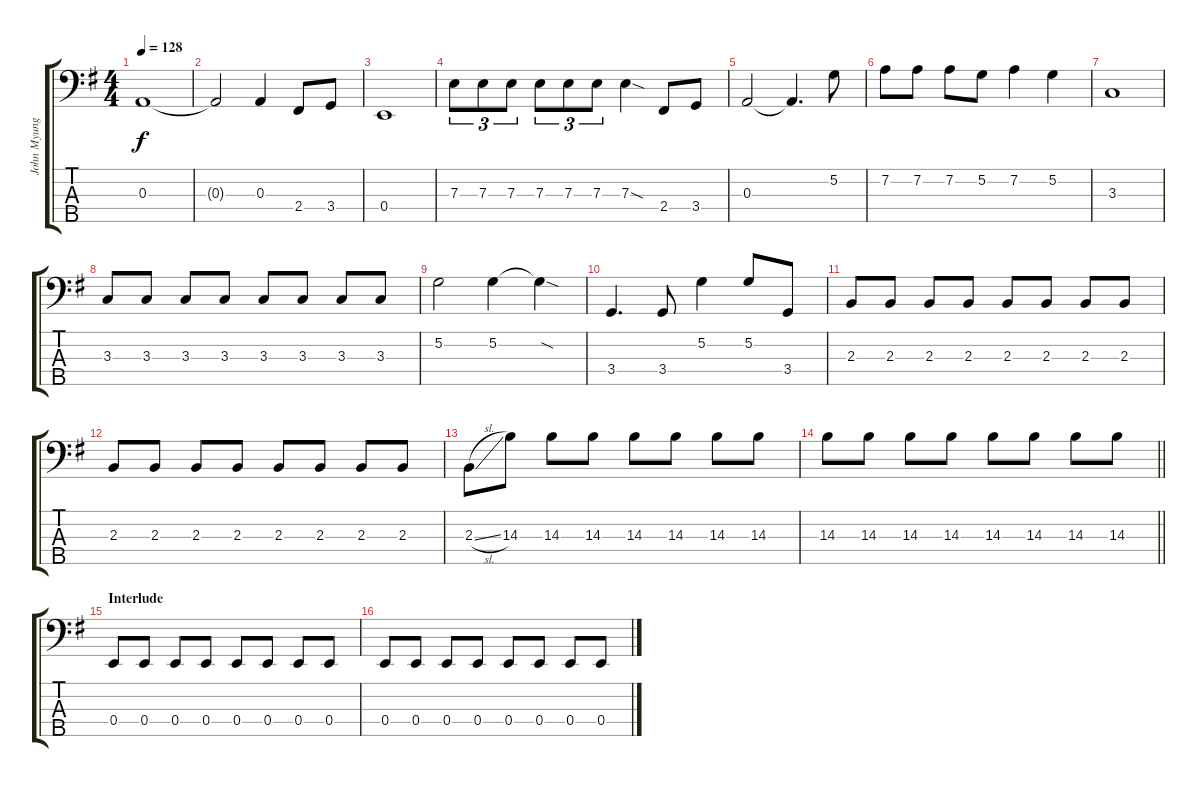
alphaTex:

\track ("John Myung" "John Myung") {instrument electricbassfinger}
\staff {score tabs}
\tuning (G2 D2 A1 E1 B0) {hide}
\ts (4 4)
\tempo 128
\clef f4
\ks eminor
0.3.1{dy f} |
0.3{t}.2 0.3.4 2.4.8 3.4.8 |
0.4.1 |
7.3.8{tu (3 2)} 7.3.8{tu (3 2)} 7.3.8{tu (3 2)} 7.3.8{tu (3 2)} 7.3.8{tu (3 2)} 7.3.8{tu (3 2)} 7.3{sod}.4 2.4.8 3.4.8 |
0.3.2 0.3{t}.4{d} 5.2.8 |
7.2.8 7.2.8 7.2.8 5.2.8 7.2.4 5.2.4 |
3.3.1 |
3.3.8 3.3.8 3.3.8 3.3.8 3.3.8 3.3.8 3.3.8 3.3.8 |
5.2.2 5.2.4 5.2{sod t}.4 |
3.4.4{d} 3.4.8 5.2.4 5.2.8 3.4.8 |
2.3.8 2.3.8 2.3.8 2.3.8 2.3.8 2.3.8 2.3.8 2.3.8 |
2.3.8 2.3.8 2.3.8 2.3.8 2.3.8 2.3.8 2.3.8 2.3.8 |
2.3{sl}.8 14.3.8 14.3.8 14.3.8 14.3.8 14.3.8 14.3.8 14.3.8 |
\barLineRight lightlight
14.3.8 14.3.8 14.3.8 14.3.8 14.3.8 14.3.8 14.3.8 14.3.8 |
\section ("" "Interlude")
0.4.8 0.4.8 0.4.8 0.4.8 0.4.8 0.4.8 0.4.8 0.4.8 |
0.4.8 0.4.8 0.4.8 0.4.8 0.4.8 0.4.8 0.4.8 0.4.8
